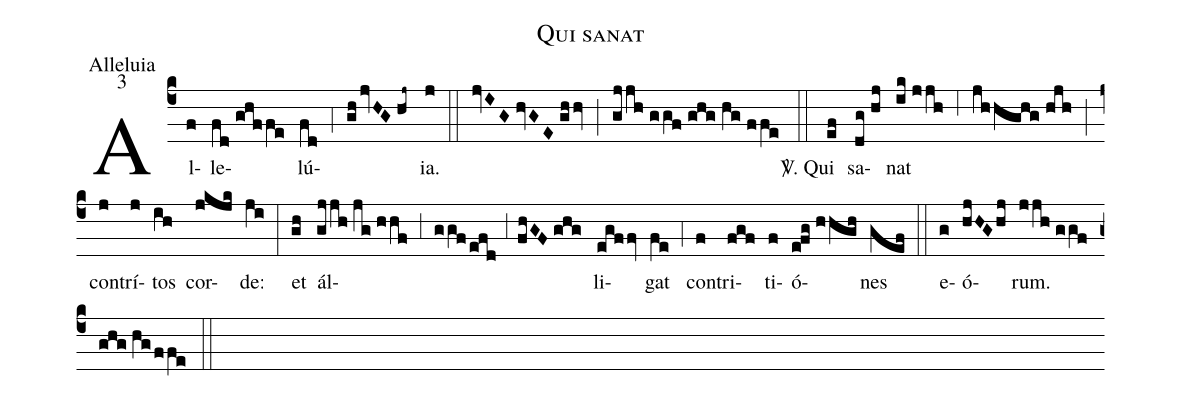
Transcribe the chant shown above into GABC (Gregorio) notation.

name:Qui sanat;
office-part:Alleluia;
mode:3;
%%
(c4) Al(f)le(fd//ghffe)lú(fd)(,4)(gh/jvHG//hj~)ia.(j) (::)
(jvIG//hvGE//ghhv) (;) (gjjh//ggf//ghg//hg//ffe) (::)

<sp>V/</sp>. Qui(ef) sa(dg//hj)nat(ik//jjh) (,6) (jhhghg//hjh) (;) con(j)trí(j)tos(ih) cor(jkjk)de:(ji) (:)
et(gh) ál(gjjh//jg//hhf)(,3)(ggf/efd,3fhGF//ghg)li(egffv)gat(fe) (,4) con(f)tri(fgf)ti(f)ó(e!fg//hhgh)nes(gef) (::)
e(g)ó(hjHGhj)rum.(jjh//ggf//ghg//hg/ffe) (::)
